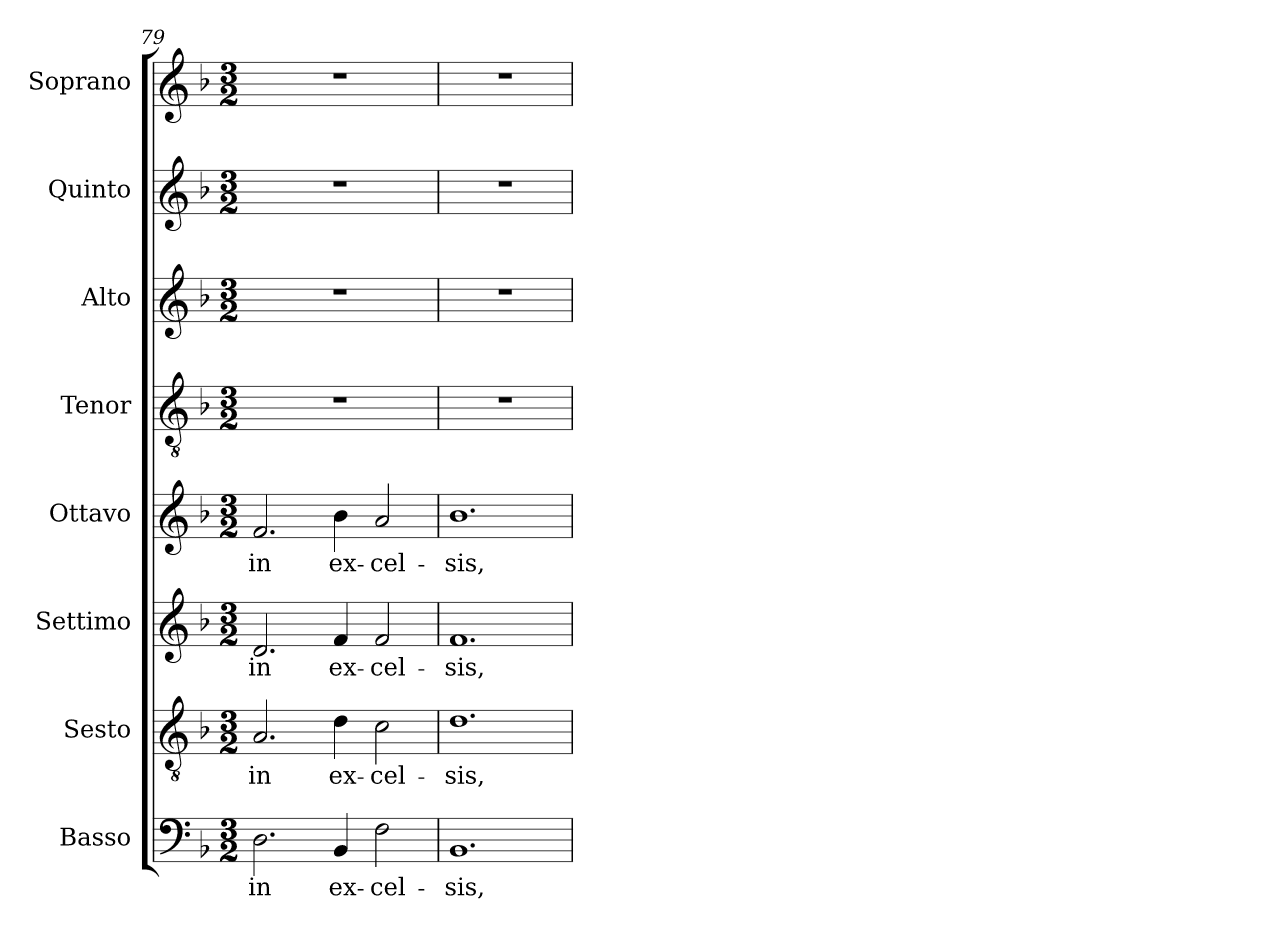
**kern	**text	**kern	**text	**kern	**text	**kern	**text	**kern	**kern	**kern	**kern
*part8	*part8	*part7	*part7	*part6	*part6	*part5	*part5	*part4	*part3	*part2	*part1
*staff8	*staff8	*staff7	*staff7	*staff6	*staff6	*staff5	*staff5	*staff4	*staff3	*staff2	*staff1
*I"Basso	*	*I"Sesto	*	*I"Settimo	*	*I"Ottavo	*	*I"Tenor	*I"Alto	*I"Quinto	*I"Soprano
*I'B.	*	*I'Ss.	*	*I'St.	*	*I'Ot.	*	*I'T.	*I'A.	*I'Q.	*I'S.
!!LO:PB:g=z
*clefF4	*	*clefGv2	*	*clefG2	*	*clefG2	*	*clefGv2	*clefG2	*clefG2	*clefG2
*	*	*ITrd7c12	*	*	*	*	*	*ITrd7c12	*	*	*
*k[b-]	*	*k[b-]	*	*k[b-]	*	*k[b-]	*	*k[b-]	*k[b-]	*k[b-]	*k[b-]
*F:	*	*F:	*	*F:	*	*F:	*	*F:	*F:	*F:	*F:
*M3/2	*	*M3/2	*	*M3/2	*	*M3/2	*	*M3/2	*M3/2	*M3/2	*M3/2
=79	=79	=79	=79	=79	=79	=79	=79	=79	=79	=79	=79
!	!LO:LY:b:color=#000000	!	!	!	!	!	!	!	!	!	!
!	!	!	!LO:LY:b:color=#000000	!	!	!	!	!	!	!	!
!	!	!	!	!	!LO:LY:b:color=#000000	!	!	!	!	!	!
!	!	!	!	!	!	!	!LO:LY:b:color=#000000	!LO:N:vis=1	!LO:N:vis=1	!LO:N:vis=1	!LO:N:vis=1
2.Di\	in	2.AAi/	in	2.di/	in	2.fi/	in	1.r	1.r	1.r	1.r
!	!LO:LY:b:color=#000000	!	!	!	!	!	!	!	!	!	!
!	!	!	!LO:LY:b:color=#000000	!	!	!	!	!	!	!	!
!	!	!	!	!	!LO:LY:b:color=#000000	!	!	!	!	!	!
!	!	!	!	!	!	!	!LO:LY:b:color=#000000	!	!	!	!
4BB-i/	ex-	4Di\	ex-	4fi/	ex-	4b-i\	ex-	.	.	.	.
!	!LO:LY:b:color=#000000	!	!	!	!	!	!	!	!	!	!
!	!	!	!LO:LY:b:color=#000000	!	!	!	!	!	!	!	!
!	!	!	!	!	!LO:LY:b:color=#000000	!	!	!	!	!	!
!	!	!	!	!	!	!	!LO:LY:b:color=#000000	!	!	!	!
2Fi\	-cel-	2Ci\	-cel-	2fi/	-cel-	2ai/	-cel-	.	.	.	.
=80	=80	=80	=80	=80	=80	=80	=80	=80	=80	=80	=80
!	!LO:LY:b:color=#000000	!	!	!	!	!	!	!	!	!	!
!	!	!	!LO:LY:b:color=#000000	!	!	!	!	!	!	!	!
!	!	!	!	!	!LO:LY:b:color=#000000	!	!	!	!	!	!
!	!	!	!	!	!	!	!LO:LY:b:color=#000000	!LO:N:vis=1	!LO:N:vis=1	!LO:N:vis=1	!LO:N:vis=1
1.BB-i	-sis,	1.Di	-sis,	1.fi	-sis,	1.b-i	-sis,	1.r	1.r	1.r	1.r
=	=	=	=	=	=	=	=	=	=	=	=
*-	*-	*-	*-	*-	*-	*-	*-	*-	*-	*-	*-
